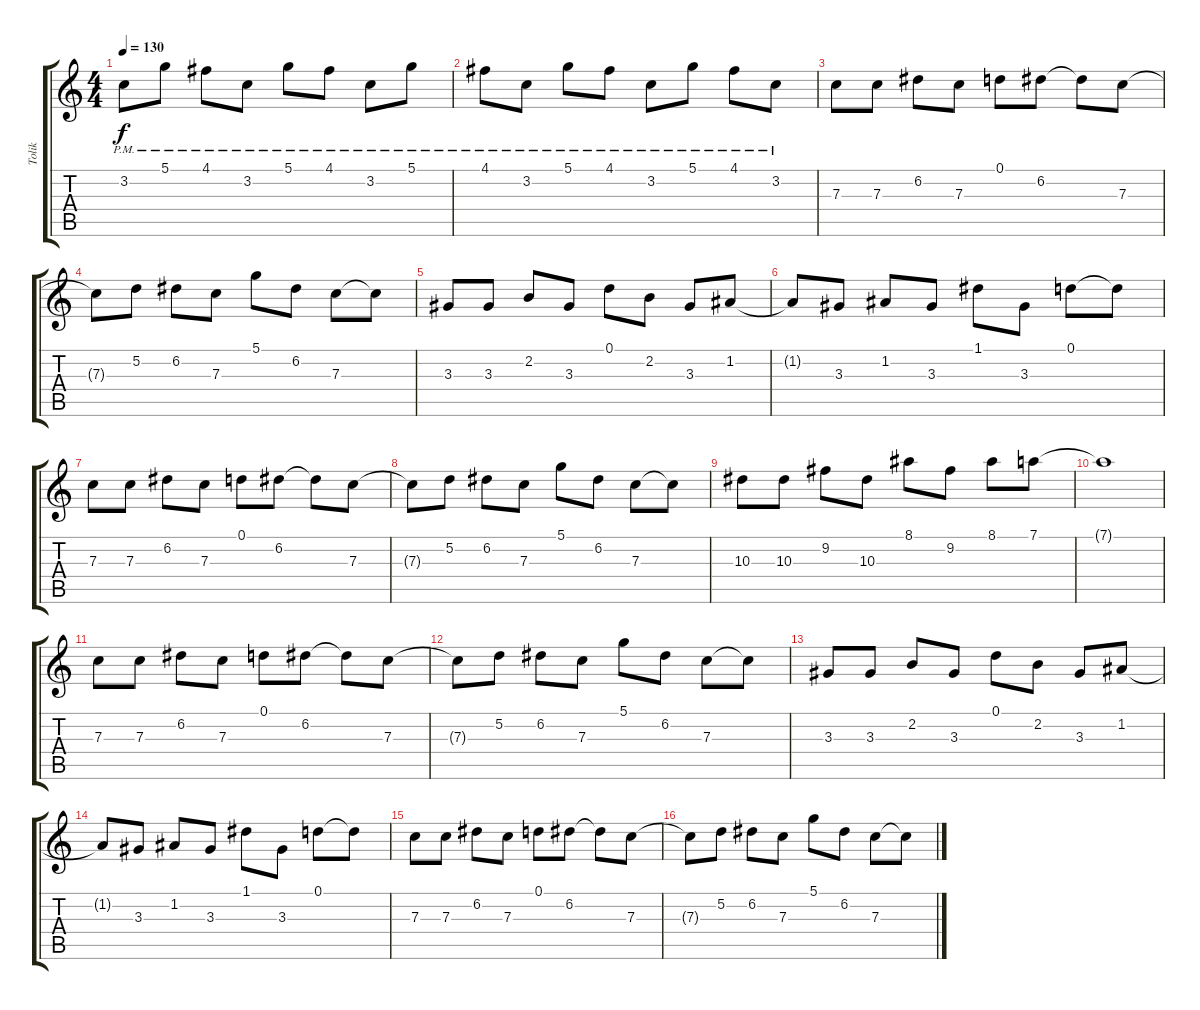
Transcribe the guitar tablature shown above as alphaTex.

\track ("Tolik" "Tolik") {instrument distortionguitar}
\staff {score tabs}
\tuning (D4 A3 F3 C3 G2 C2) {hide}
\ts (4 4)
\tempo 130
\clef g2
\ks c
3.2{pm}.8{dy f} 5.1{pm}.8 4.1{pm}.8 3.2{pm}.8 5.1{pm}.8 4.1{pm}.8 3.2{pm}.8 5.1{pm}.8 |
4.1{pm}.8 3.2{pm}.8 5.1{pm}.8 4.1{pm}.8 3.2{pm}.8 5.1{pm}.8 4.1{pm}.8 3.2{pm}.8 |
7.3.8 7.3.8 6.2.8 7.3.8 0.1.8 6.2.8 6.2{t}.8 7.3.8 |
7.3{t}.8 5.2.8 6.2.8 7.3.8 5.1.8 6.2.8 7.3.8 7.3{t}.8 |
3.3.8 3.3.8 2.2.8 3.3.8 0.1.8 2.2.8 3.3.8 1.2.8 |
1.2{t}.8 3.3.8 1.2.8 3.3.8 1.1.8 3.3.8 0.1.8 0.1{t}.8 |
7.3.8 7.3.8 6.2.8 7.3.8 0.1.8 6.2.8 6.2{t}.8 7.3.8 |
7.3{t}.8 5.2.8 6.2.8 7.3.8 5.1.8 6.2.8 7.3.8 7.3{t}.8 |
10.3.8 10.3.8 9.2.8 10.3.8 8.1.8 9.2.8 8.1.8 7.1.8 |
7.1{t}.1 |
7.3.8 7.3.8 6.2.8 7.3.8 0.1.8 6.2.8 6.2{t}.8 7.3.8 |
7.3{t}.8 5.2.8 6.2.8 7.3.8 5.1.8 6.2.8 7.3.8 7.3{t}.8 |
3.3.8 3.3.8 2.2.8 3.3.8 0.1.8 2.2.8 3.3.8 1.2.8 |
1.2{t}.8 3.3.8 1.2.8 3.3.8 1.1.8 3.3.8 0.1.8 0.1{t}.8 |
7.3.8 7.3.8 6.2.8 7.3.8 0.1.8 6.2.8 6.2{t}.8 7.3.8 |
7.3{t}.8 5.2.8 6.2.8 7.3.8 5.1.8 6.2.8 7.3.8 7.3{t}.8
